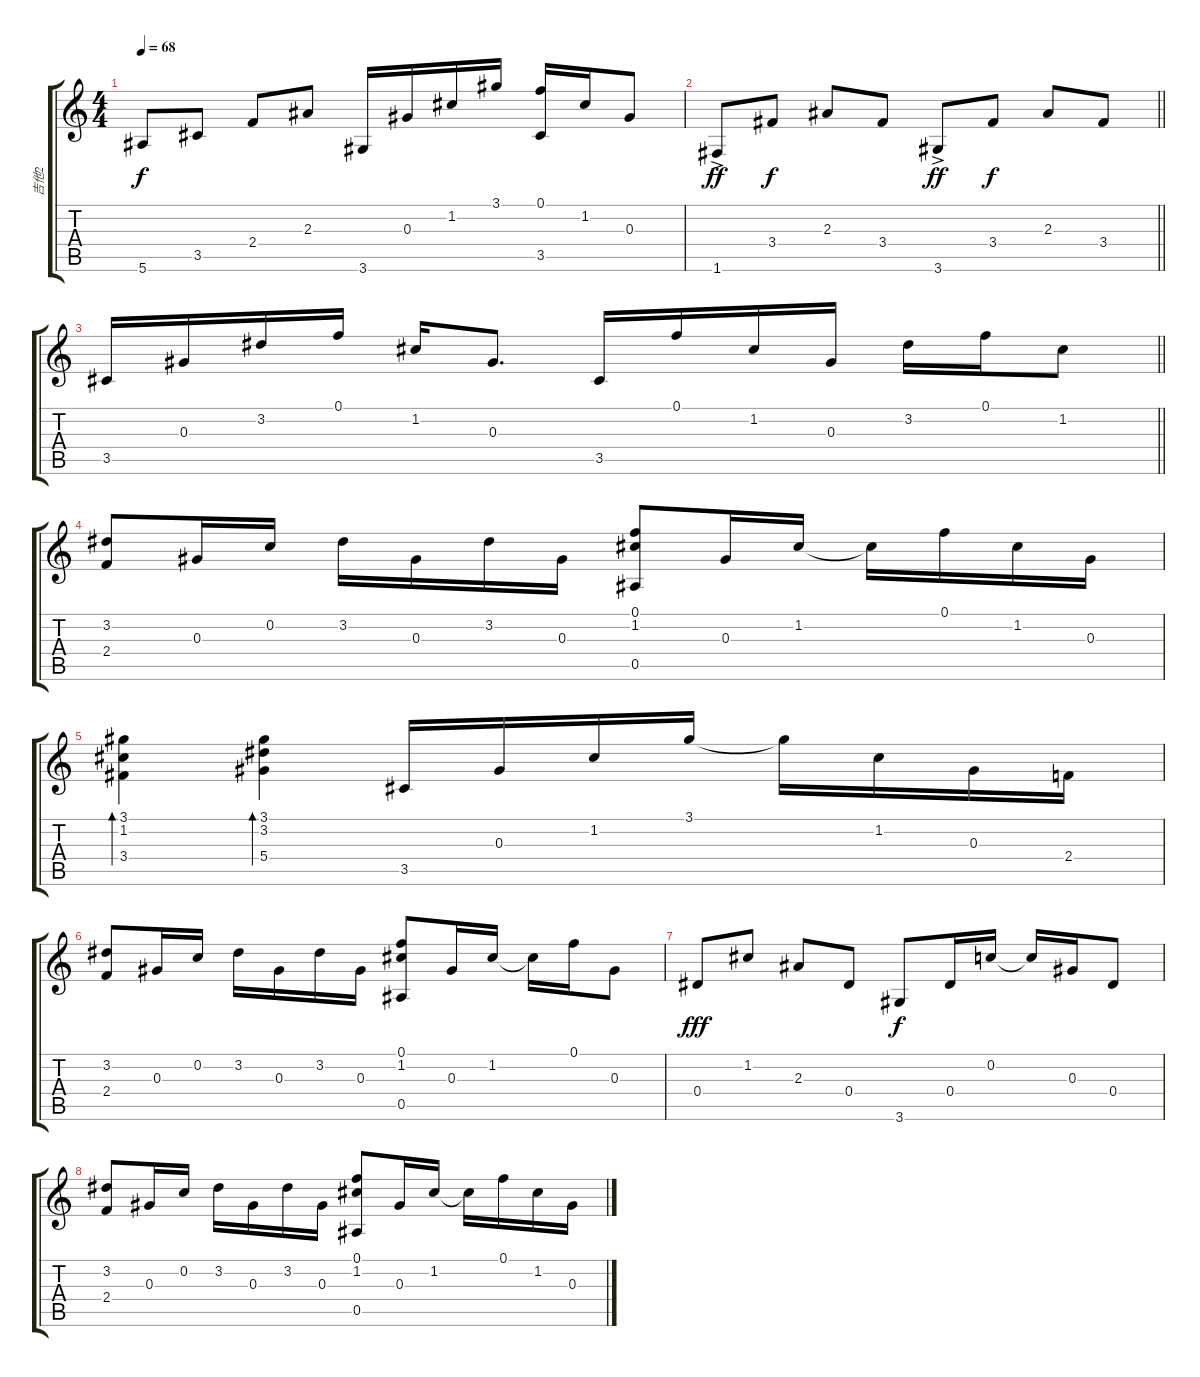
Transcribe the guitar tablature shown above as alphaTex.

\track ("吉他2" "吉他2") {instrument acousticguitarsteel}
\staff {score tabs}
\tuning (F4 C4 Ab3 Eb3 Bb2 F2) {hide}
\ts (4 4)
\tempo 68
\clef g2
\ks c
5.6.8{dy f} 3.5.8 2.4.8 2.3.8 3.6.16 0.3.16 1.2.16 3.1.16 (0.1 3.5).16 1.2.16 0.3.8 |
\barLineRight lightlight
1.6{ac}.8{dy ff} 3.4.8{dy f} 2.3.8 3.4.8 3.6{ac}.8{dy ff} 3.4.8{dy f} 2.3.8 3.4.8 |
\barLineRight lightlight
3.5.16 0.3.16 3.2.16 0.1.16 1.2.16 0.3.8{d} 3.5.16 0.1.16 1.2.16 0.3.16 3.2.16 0.1.16 1.2.8 |
(3.2 2.4).8 0.3.16 0.2.16 3.2.16 0.3.16 3.2.16 0.3.16 (0.1 1.2 0.5).8 0.3.16 1.2.16 1.2{t}.16 0.1.16 1.2.16 0.3.16 |
(3.1 1.2 3.4).4{bd 120} (3.1 3.2 5.4).4{bd 120} 3.5.16 0.3.16 1.2.16 3.1.16 3.1{t}.16 1.2.16 0.3.16 2.4.16 |
(3.2 2.4).8 0.3.16 0.2.16 3.2.16 0.3.16 3.2.16 0.3.16 (0.1 1.2 0.5).8 0.3.16 1.2.16 1.2{t}.16 0.1.16 0.3.8 |
0.4.8{dy fff} 1.2.8 2.3.8 0.4.8 3.6.8{dy f} 0.4.16 0.2.16 0.2{t}.16 0.3.16 0.4.8 |
(3.2 2.4).8 0.3.16 0.2.16 3.2.16 0.3.16 3.2.16 0.3.16 (0.1 1.2 0.5).8 0.3.16 1.2.16 1.2{t}.16 0.1.16 1.2.16 0.3.16
